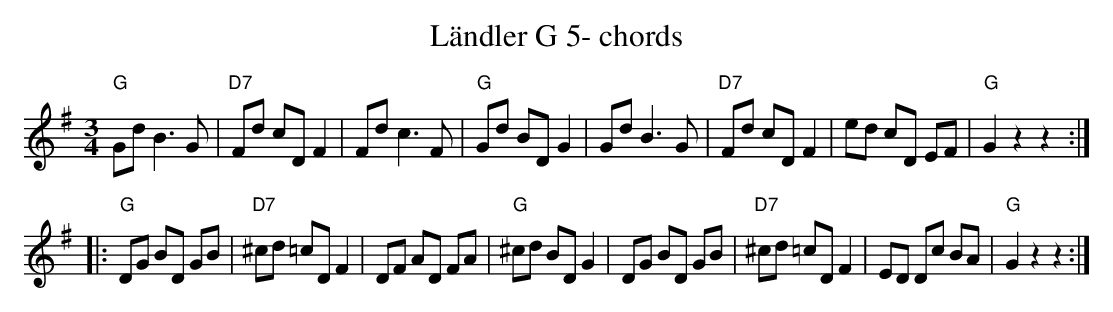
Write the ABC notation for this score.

X:1
T:L\"andler G 5- chords
M:3/4
L:1/8
K:Gmaj%%MIDI gchordon
"G"GdB3G | "D7"Fd cDF2 | Fdc3F | "G"Gd BDG2 | GdB3G | "D7"Fd cDF2 | ed cD EF | "G"G2z2z2 ::
"G"DG BD GB | "D7"^cd =cDF2 | DF AD FA | "G"^cd BDG2 | DG BD GB | "D7"^cd =cDF2 | ED Dc BA | "G"G2z2z2 :|
